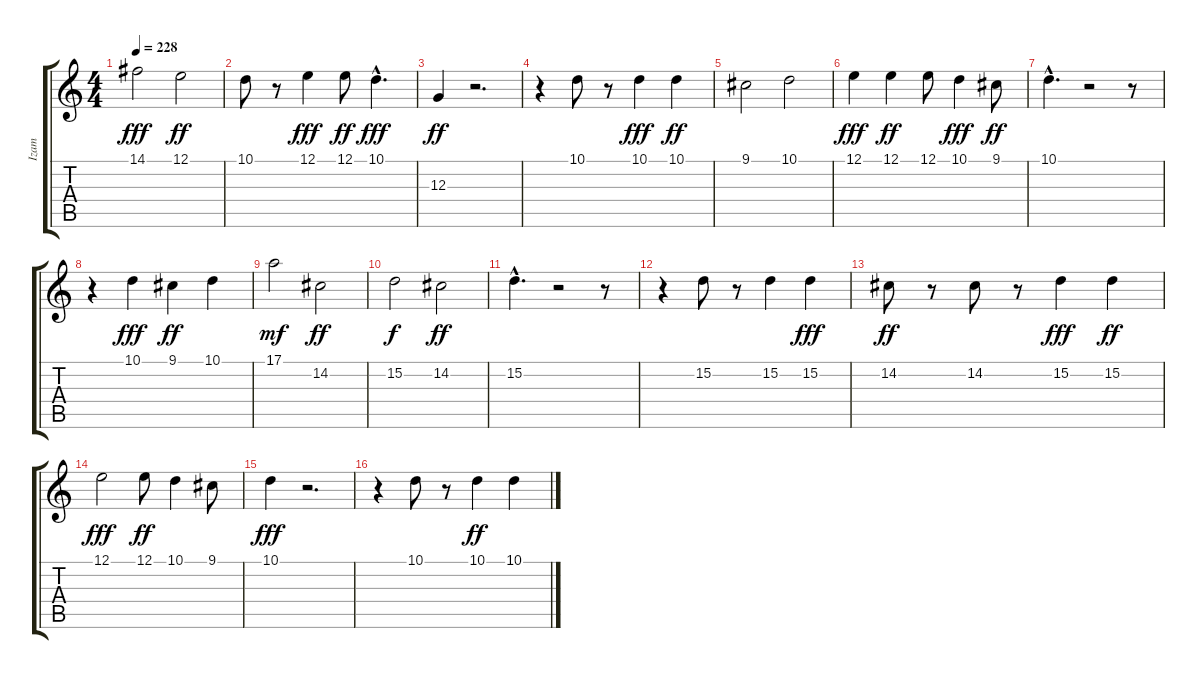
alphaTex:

\track ("Izam" "Izam") {instrument oboe}
\staff {score tabs}
\tuning (E4 B3 G3 D3 A2 E2) {hide}
\ts (4 4)
\tempo 228
\clef g2
\ks c
14.1.2{dy fff} 12.1.2{dy ff} |
10.1.8 r.8 12.1.4{dy fff} 12.1.8{dy ff} 10.1{hac}.4{d dy fff} |
12.3.4{dy ff} r.2{d} |
r.4 10.1.8 r.8 10.1.4{dy fff} 10.1.4{dy ff} |
9.1.2 10.1.2 |
12.1.4{dy fff} 12.1.4{dy ff} 12.1.8 10.1.4{dy fff} 9.1.8{dy ff} |
10.1{hac}.4{d} r.2 r.8 |
r.4 10.1.4{dy fff} 9.1.4{dy ff} 10.1.4 |
17.1.2{dy mf instrument clarinet} 14.2.2{dy ff instrument oboe} |
15.2.2{dy f} 14.2.2{dy ff} |
15.2{hac}.4{d} r.2 r.8 |
r.4 15.2.8 r.8 15.2.4 15.2.4{dy fff} |
14.2.8{dy ff} r.8 14.2.8 r.8 15.2.4{dy fff} 15.2.4{dy ff} |
12.1.2{dy fff} 12.1.8{dy ff} 10.1.4 9.1.8 |
10.1.4{dy fff} r.2{d} |
r.4 10.1.8 r.8 10.1.4{dy ff} 10.1.4
